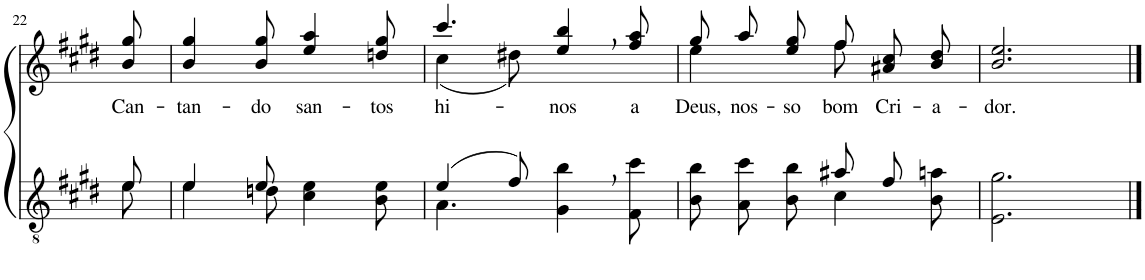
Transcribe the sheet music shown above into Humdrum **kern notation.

**kern	**kern	**text
*part2	*part1	*part1
*staff2	*staff1	*staff1
*I"Parte III e IV	*I"Parte I e II	*
!!LO:PB:g=z
*clefGv2	*clefG2	*
*Trd5c9	*Trd5c9	*
*k[f#c#g#d#]	*k[f#c#g#d#]	*
*M6/8	*M6/8	*
=22	=22	=22
*^	*	*
!	!	!	!LO:LY:b
8e/	8e\	8b/ 8gg#/	Can-
=23	=23	=23	=23
!	!	!	!LO:LY:b
4e/	4e\	4b/ 4gg#/	-tan-
!	!	!	!LO:LY:b
8e/	8dn\	8b/ 8gg#/	-do
!	!	!	!LO:LY:b
4.ryy	4c#\ 4e\	4ee/ 4aa/	san-
!	!	!	!LO:LY:b
.	8B\ 8e\	8ddn/ 8gg#/	-tos
=24	=24	=24	=24
!	!	!	!LO:LY:b
*	*	*^	*
(4e/	4.A\	4.ccc#/	(4cc#\	hi-
8f#/)	.	.	8dd#X\)	.
!	!	!	!	!LO:LY:b
4ryy	4G#\ 4b\	4ee/, 4bb/,	4.ryy	-nos
!	!	!	!	!LO:LY:b
8ryy	8F#\ 8cc#\	8ff#/ 8aa/	.	a
=25	=25	=25	=25	=25
!	!	!	!	!LO:LY:b
4.ryy	8B\ 8b\L	4ee\	8gg#\L	Deus,
!	!	!	!	!LO:LY:b
.	8A\ 8cc#\	.	8aa\	nos-
!	!	!	!	!LO:LY:b
.	8B\ 8b\J	8ryy	8ee\ 8gg#\J	-so
!	!	!	!	!LO:LY:b
8a#X/L	4c#\	8ff#\	8ff#\L	bom
!	!	!	!	!LO:LY:b
8f#/J	.	4ryy	8a#X\ 8cc#\	Cri-
!	!	!	!	!LO:LY:b
8ryy	8B\ 8an\	.	8b\ 8dd#\J	-a-
=26	=26	=26	=26	=26
!	!	!	!	!LO:LY:b
*v	*v	*	*	*
*	*v	*v	*
2.E\ 2.g#\	2.b/ 2.ee/	-dor.
==	==	==
*-	*-	*-
